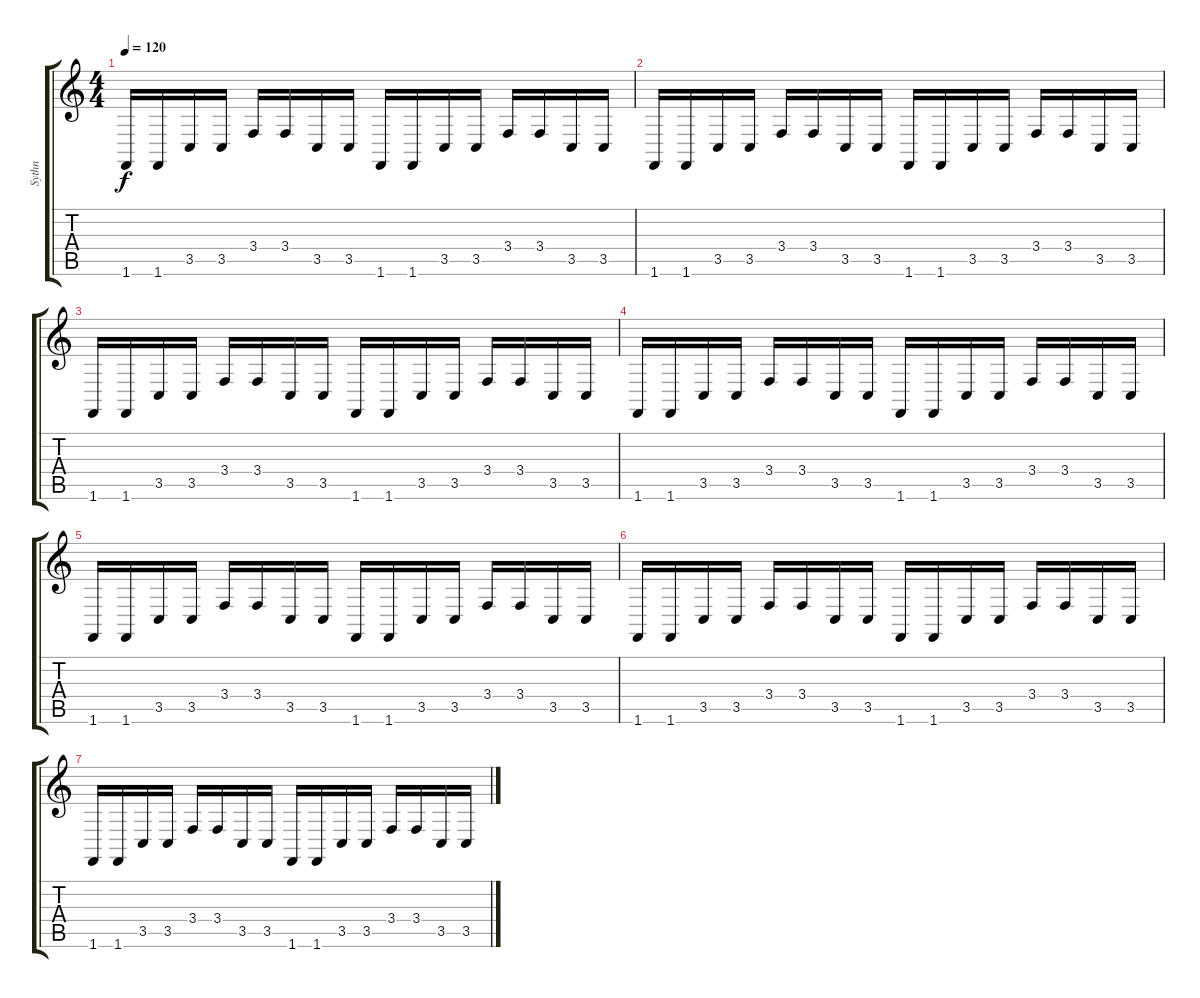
\track ("Sythn" "Sythn") {instrument lead8bassandlead}
\staff {score tabs}
\tuning (E4 B3 G3 D3 A2 E2) {hide}
\ts (4 4)
\tempo 120
\clef g2
\ks c
1.6.16{dy f} 1.6.16 3.5.16 3.5.16 3.4.16 3.4.16 3.5.16 3.5.16 1.6.16 1.6.16 3.5.16 3.5.16 3.4.16 3.4.16 3.5.16 3.5.16 |
1.6.16 1.6.16 3.5.16 3.5.16 3.4.16 3.4.16 3.5.16 3.5.16 1.6.16 1.6.16 3.5.16 3.5.16 3.4.16 3.4.16 3.5.16 3.5.16 |
1.6.16 1.6.16 3.5.16 3.5.16 3.4.16 3.4.16 3.5.16 3.5.16 1.6.16 1.6.16 3.5.16 3.5.16 3.4.16 3.4.16 3.5.16 3.5.16 |
1.6.16 1.6.16 3.5.16 3.5.16 3.4.16 3.4.16 3.5.16 3.5.16 1.6.16 1.6.16 3.5.16 3.5.16 3.4.16 3.4.16 3.5.16 3.5.16 |
1.6.16 1.6.16 3.5.16 3.5.16 3.4.16 3.4.16 3.5.16 3.5.16 1.6.16 1.6.16 3.5.16 3.5.16 3.4.16 3.4.16 3.5.16 3.5.16 |
1.6.16 1.6.16 3.5.16 3.5.16 3.4.16 3.4.16 3.5.16 3.5.16 1.6.16 1.6.16 3.5.16 3.5.16 3.4.16 3.4.16 3.5.16 3.5.16 |
1.6.16 1.6.16 3.5.16 3.5.16 3.4.16 3.4.16 3.5.16 3.5.16 1.6.16 1.6.16 3.5.16 3.5.16 3.4.16 3.4.16 3.5.16 3.5.16
